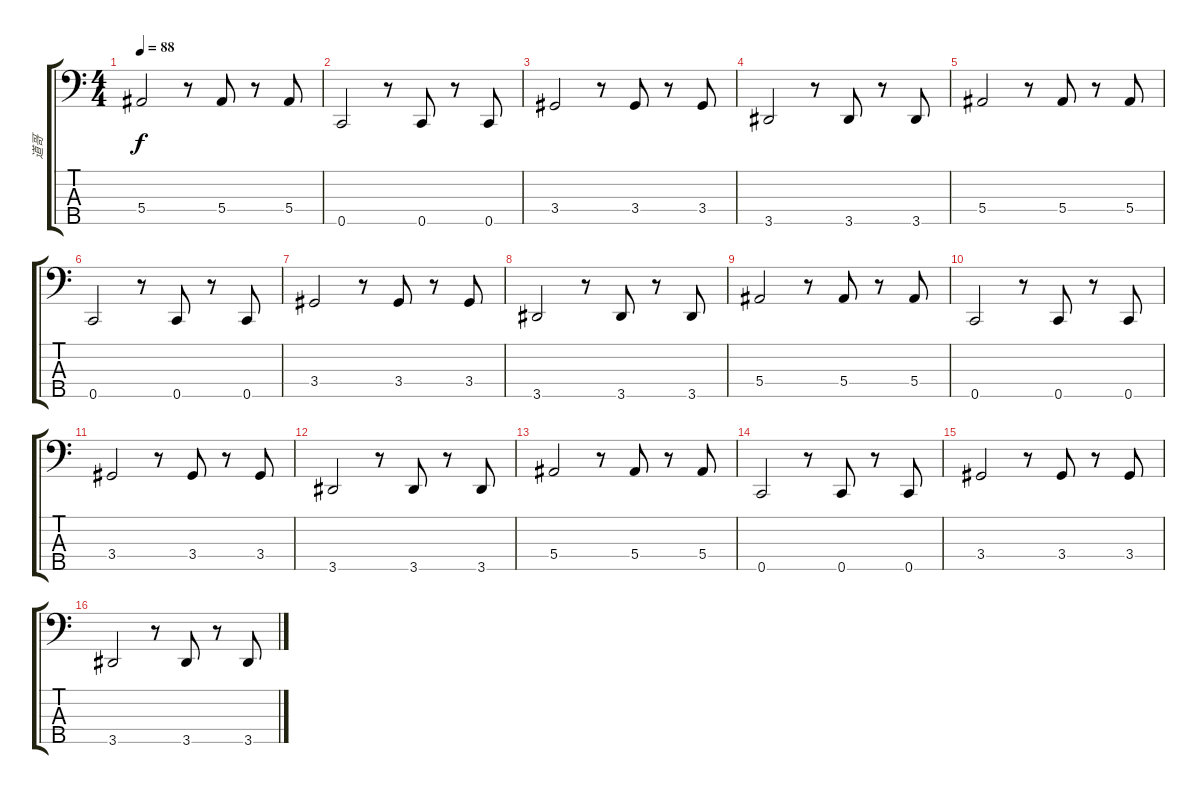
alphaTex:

\track ("道哥" "道哥") {instrument electricbasspick}
\staff {score tabs}
\tuning (Ab2 Eb2 Bb1 F1 C1) {hide}
\ts (4 4)
\tempo 88
\clef f4
\ks c
5.4.2{dy f} r.8 5.4.8 r.8 5.4.8 |
0.5.2 r.8 0.5.8 r.8 0.5.8 |
3.4.2 r.8 3.4.8 r.8 3.4.8 |
3.5.2 r.8 3.5.8 r.8 3.5.8 |
5.4.2 r.8 5.4.8 r.8 5.4.8 |
0.5.2 r.8 0.5.8 r.8 0.5.8 |
3.4.2 r.8 3.4.8 r.8 3.4.8 |
3.5.2 r.8 3.5.8 r.8 3.5.8 |
5.4.2 r.8 5.4.8 r.8 5.4.8 |
0.5.2 r.8 0.5.8 r.8 0.5.8 |
3.4.2 r.8 3.4.8 r.8 3.4.8 |
3.5.2 r.8 3.5.8 r.8 3.5.8 |
5.4.2 r.8 5.4.8 r.8 5.4.8 |
0.5.2 r.8 0.5.8 r.8 0.5.8 |
3.4.2 r.8 3.4.8 r.8 3.4.8 |
3.5.2 r.8 3.5.8 r.8 3.5.8
